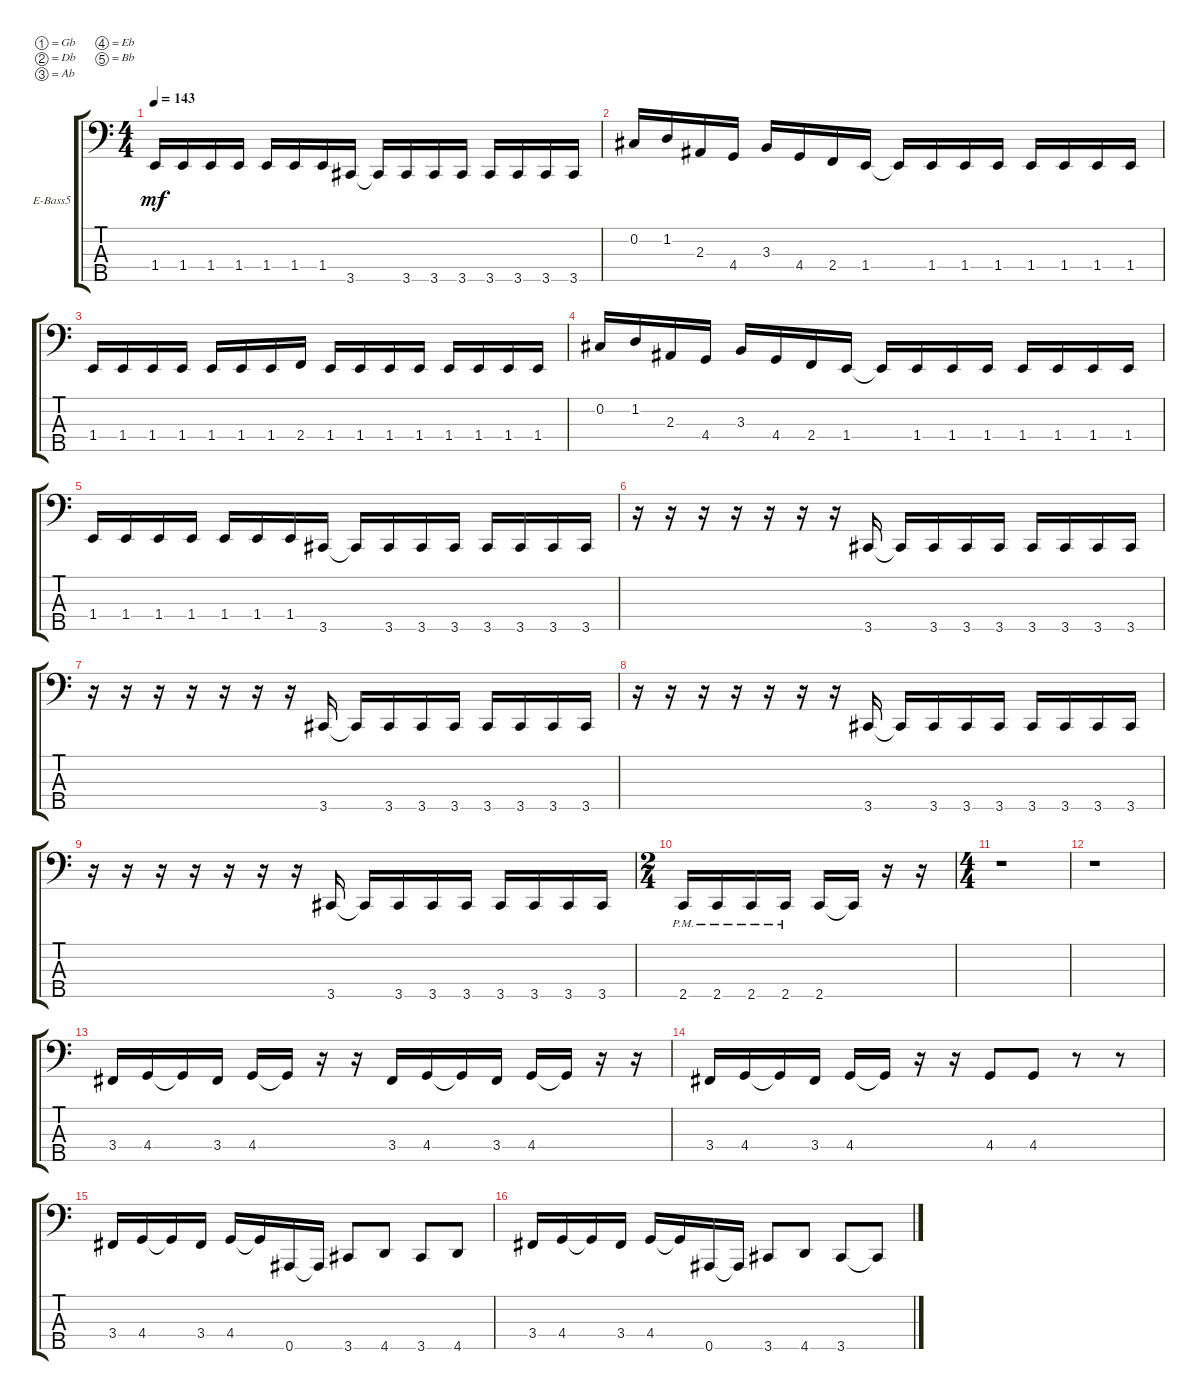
\bracketExtendMode groupsimilarinstruments
\firstSystemTrackNameOrientation horizontal
\otherSystemsTrackNameOrientation horizontal
\track ("crushing bass" "E-Bass5") {instrument electricbassfinger}
\staff {score tabs}
\tuning (Gb2 Db2 Ab1 Eb1 Bb0)
\ts (4 4)
\tempo 143
\clef f4
\ks c
1.4.16{dy mf} 1.4.16 1.4.16 1.4.16 1.4.16 1.4.16 1.4.16 3.5.16 3.5{t}.16 3.5.16 3.5.16 3.5.16 3.5.16 3.5.16 3.5.16 3.5.16 |
0.2.16 1.2.16 2.3.16 4.4.16 3.3.16 4.4.16 2.4.16 1.4.16 1.4{t}.16 1.4.16 1.4.16 1.4.16 1.4.16 1.4.16 1.4.16 1.4.16 |
1.4.16 1.4.16 1.4.16 1.4.16 1.4.16 1.4.16 1.4.16 2.4.16 1.4.16 1.4.16 1.4.16 1.4.16 1.4.16 1.4.16 1.4.16 1.4.16 |
0.2.16 1.2.16 2.3.16 4.4.16 3.3.16 4.4.16 2.4.16 1.4.16 1.4{t}.16 1.4.16 1.4.16 1.4.16 1.4.16 1.4.16 1.4.16 1.4.16 |
1.4.16 1.4.16 1.4.16 1.4.16 1.4.16 1.4.16 1.4.16 3.5.16 3.5{t}.16 3.5.16 3.5.16 3.5.16 3.5.16 3.5.16 3.5.16 3.5.16 |
r.16 r.16 r.16 r.16 r.16 r.16 r.16 3.5.16 3.5{t}.16 3.5.16 3.5.16 3.5.16 3.5.16 3.5.16 3.5.16 3.5.16 |
r.16 r.16 r.16 r.16 r.16 r.16 r.16 3.5.16 3.5{t}.16 3.5.16 3.5.16 3.5.16 3.5.16 3.5.16 3.5.16 3.5.16 |
r.16 r.16 r.16 r.16 r.16 r.16 r.16 3.5.16 3.5{t}.16 3.5.16 3.5.16 3.5.16 3.5.16 3.5.16 3.5.16 3.5.16 |
r.16 r.16 r.16 r.16 r.16 r.16 r.16 3.5.16 3.5{t}.16 3.5.16 3.5.16 3.5.16 3.5.16 3.5.16 3.5.16 3.5.16 |
\ts (2 4)
2.5{pm}.16 2.5{pm}.16 2.5{pm}.16 2.5{pm}.16 2.5.16 2.5{t}.16 r.16 r.16 |
\ts (4 4)
r.1 |
r.1 |
3.4.16 4.4.16 4.4{t}.16 3.4.16 4.4.16 4.4{t}.16 r.16 r.16 3.4.16 4.4.16 4.4{t}.16 3.4.16 4.4.16 4.4{t}.16 r.16 r.16 |
3.4.16 4.4.16 4.4{t}.16 3.4.16 4.4.16 4.4{t}.16 r.16 r.16 4.4.8 4.4.8 r.8 r.8 |
3.4.16 4.4.16 4.4{t}.16 3.4.16 4.4.16 4.4{t}.16 0.5.16 0.5{t}.16 3.5.8 4.5.8 3.5.8 4.5.8 |
3.4.16 4.4.16 4.4{t}.16 3.4.16 4.4.16 4.4{t}.16 0.5.16 0.5{t}.16 3.5.8 4.5.8 3.5.8 3.5{t}.8
